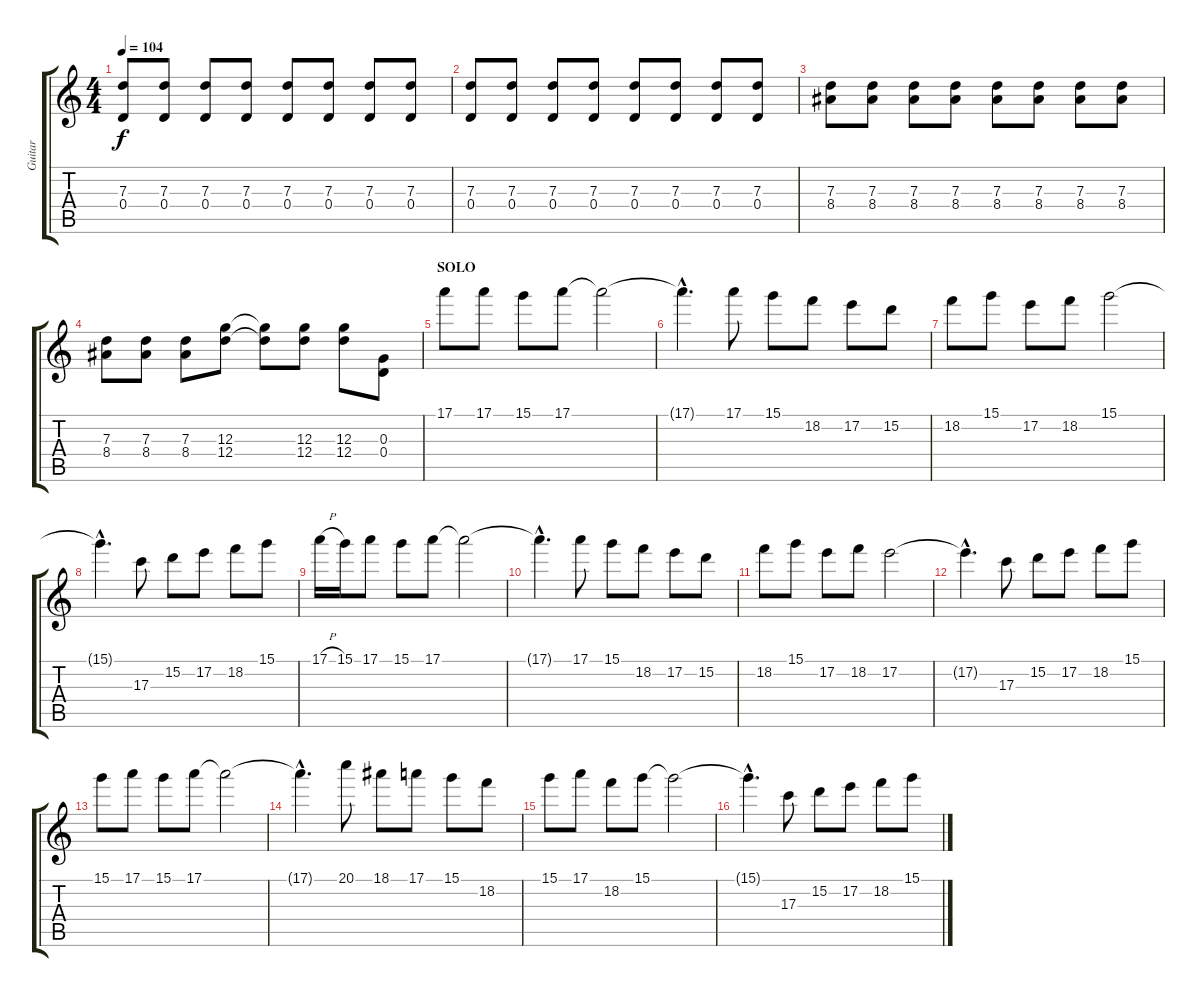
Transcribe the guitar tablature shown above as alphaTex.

\track ("Guitar" "Guitar") {instrument distortionguitar}
\staff {score tabs}
\tuning (E4 B3 G3 D3 A2 E2) {hide}
\ts (4 4)
\tempo 104
\clef g2
\ks c
(7.3 0.4).8{dy f} (7.3 0.4).8 (7.3 0.4).8 (7.3 0.4).8 (7.3 0.4).8 (7.3 0.4).8 (7.3 0.4).8 (7.3 0.4).8 |
(7.3 0.4).8 (7.3 0.4).8 (7.3 0.4).8 (7.3 0.4).8 (7.3 0.4).8 (7.3 0.4).8 (7.3 0.4).8 (7.3 0.4).8 |
(7.3 8.4).8 (7.3 8.4).8 (7.3 8.4).8 (7.3 8.4).8 (7.3 8.4).8 (7.3 8.4).8 (7.3 8.4).8 (7.3 8.4).8 |
(7.3 8.4).8 (7.3 8.4).8 (7.3 8.4).8 (12.3 12.4).8 (12.3{t} 12.4{t}).8 (12.3 12.4).8 (12.3 12.4).8 (0.3 0.4).8 |
\section ("" "SOLO")
17.1.8 17.1.8 15.1.8 17.1.8 17.1{t}.2 |
17.1{hac t}.4{d} 17.1.8 15.1.8 18.2.8 17.2.8 15.2.8 |
18.2.8 15.1.8 17.2.8 18.2.8 15.1.2 |
15.1{hac t}.4{d} 17.3.8 15.2.8 17.2.8 18.2.8 15.1.8 |
17.1{h}.16 15.1.16 17.1.8 15.1.8 17.1.8 17.1{t}.2 |
17.1{hac t}.4{d} 17.1.8 15.1.8 18.2.8 17.2.8 15.2.8 |
18.2.8 15.1.8 17.2.8 18.2.8 17.2.2 |
17.2{hac t}.4{d} 17.3.8 15.2.8 17.2.8 18.2.8 15.1.8 |
15.1.8 17.1.8 15.1.8 17.1.8 17.1{t}.2 |
17.1{hac t}.4{d} 20.1.8 18.1.8 17.1.8 15.1.8 18.2.8 |
15.1.8 17.1.8 18.2.8 15.1.8 15.1{t}.2 |
15.1{hac t}.4{d} 17.3.8 15.2.8 17.2.8 18.2.8 15.1.8
